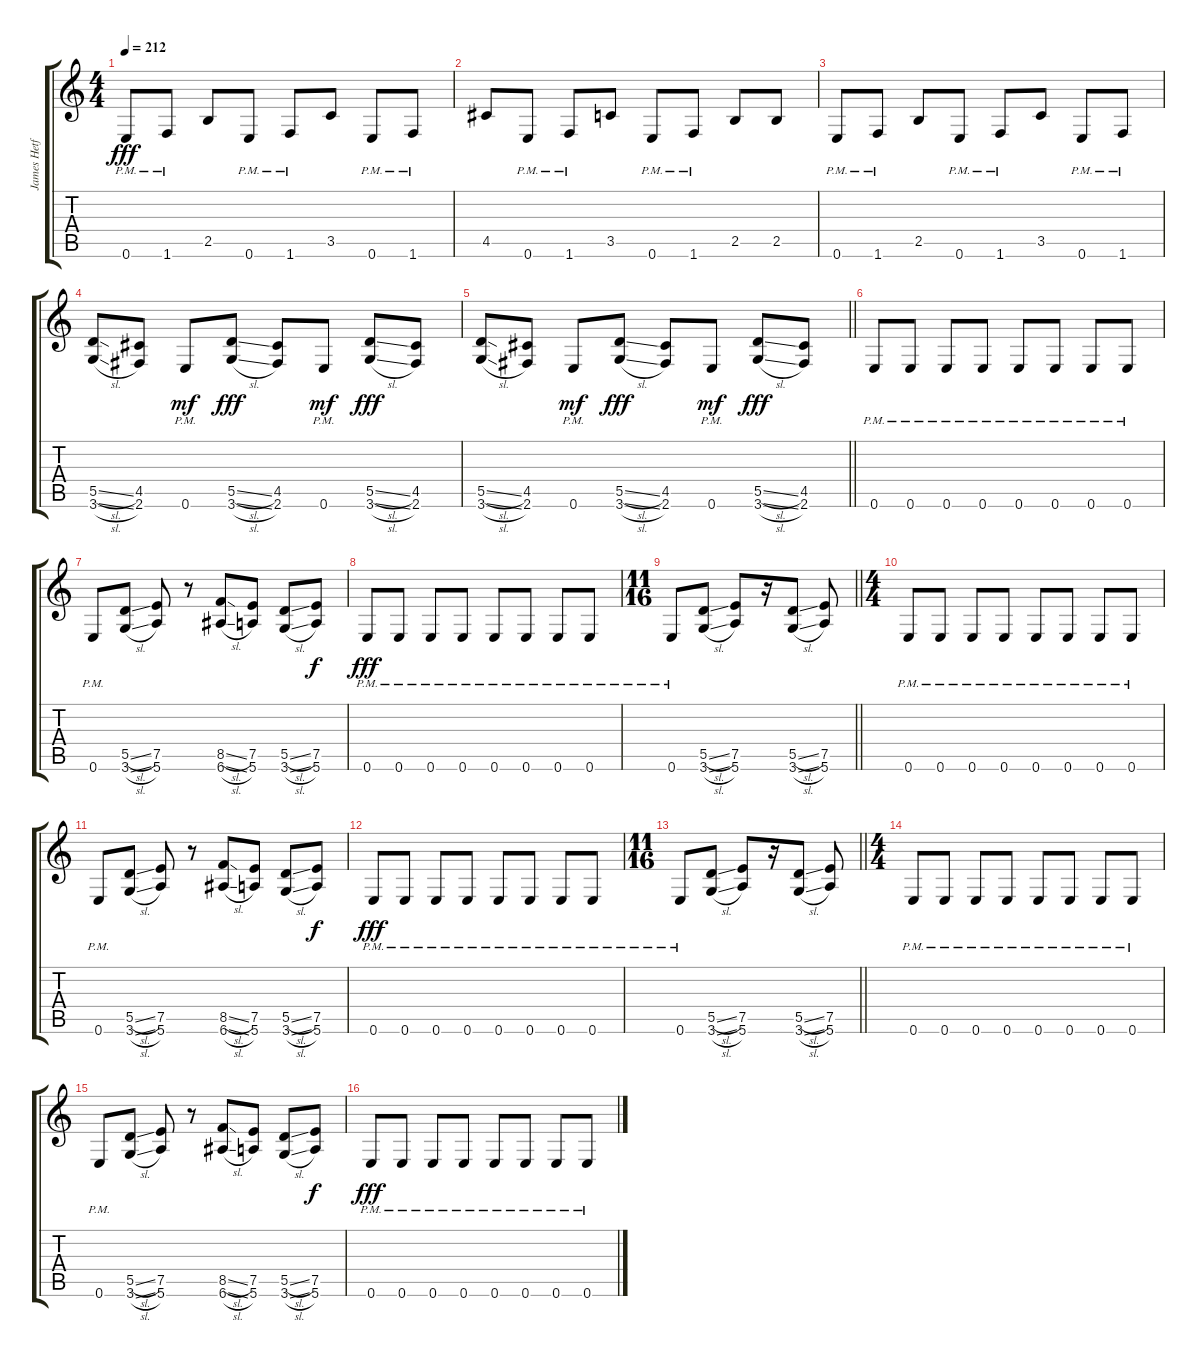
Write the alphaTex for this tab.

\track ("James Hetfield" "James Hetf") {instrument distortionguitar}
\staff {score tabs}
\tuning (E4 B3 G3 D3 A2 E2) {hide}
\ts (4 4)
\tempo 212
\clef g2
\ks c
0.6{pm}.8{dy fff} 1.6{pm}.8 2.5.8 0.6{pm}.8 1.6{pm}.8 3.5.8 0.6{pm}.8 1.6{pm}.8 |
4.5.8 0.6{pm}.8 1.6{pm}.8 3.5.8 0.6{pm}.8 1.6{pm}.8 2.5.8 2.5.8 |
0.6{pm}.8 1.6{pm}.8 2.5.8 0.6{pm}.8 1.6{pm}.8 3.5.8 0.6{pm}.8 1.6{pm}.8 |
(5.5{sl} 3.6{sl}).8 (4.5 2.6).8 0.6{pm}.8{dy mf} (5.5{sl} 3.6{sl}).8{dy fff} (4.5 2.6).8 0.6{pm}.8{dy mf} (5.5{sl} 3.6{sl}).8{dy fff} (4.5 2.6).8 |
\barLineRight lightlight
(5.5{sl} 3.6{sl}).8 (4.5 2.6).8 0.6{pm}.8{dy mf} (5.5{sl} 3.6{sl}).8{dy fff} (4.5 2.6).8 0.6{pm}.8{dy mf} (5.5{sl} 3.6{sl}).8{dy fff} (4.5 2.6).8 |
0.6{pm}.8 0.6{pm}.8 0.6{pm}.8 0.6{pm}.8 0.6{pm}.8 0.6{pm}.8 0.6{pm}.8 0.6{pm}.8 |
0.6{pm}.8 (5.5{sl} 3.6{sl}).8 (7.5 5.6).8 r.8 (8.5{sl} 6.6{sl}).8 (7.5 5.6).8 (5.5{sl} 3.6{sl}).8 (7.5 5.6).8{dy f} |
0.6{pm}.8{dy fff} 0.6{pm}.8 0.6{pm}.8 0.6{pm}.8 0.6{pm}.8 0.6{pm}.8 0.6{pm}.8 0.6{pm}.8 |
\ts (11 16)
\barLineRight lightlight
0.6{pm}.8 (5.5{sl} 3.6{sl}).8 (7.5 5.6).8 r.16 (5.5{sl} 3.6{sl}).8 (7.5 5.6).8 |
\ts (4 4)
0.6{pm}.8 0.6{pm}.8 0.6{pm}.8 0.6{pm}.8 0.6{pm}.8 0.6{pm}.8 0.6{pm}.8 0.6{pm}.8 |
0.6{pm}.8 (5.5{sl} 3.6{sl}).8 (7.5 5.6).8 r.8 (8.5{sl} 6.6{sl}).8 (7.5 5.6).8 (5.5{sl} 3.6{sl}).8 (7.5 5.6).8{dy f} |
0.6{pm}.8{dy fff} 0.6{pm}.8 0.6{pm}.8 0.6{pm}.8 0.6{pm}.8 0.6{pm}.8 0.6{pm}.8 0.6{pm}.8 |
\ts (11 16)
\barLineRight lightlight
0.6{pm}.8 (5.5{sl} 3.6{sl}).8 (7.5 5.6).8 r.16 (5.5{sl} 3.6{sl}).8 (7.5 5.6).8 |
\ts (4 4)
0.6{pm}.8 0.6{pm}.8 0.6{pm}.8 0.6{pm}.8 0.6{pm}.8 0.6{pm}.8 0.6{pm}.8 0.6{pm}.8 |
0.6{pm}.8 (5.5{sl} 3.6{sl}).8 (7.5 5.6).8 r.8 (8.5{sl} 6.6{sl}).8 (7.5 5.6).8 (5.5{sl} 3.6{sl}).8 (7.5 5.6).8{dy f} |
0.6{pm}.8{dy fff} 0.6{pm}.8 0.6{pm}.8 0.6{pm}.8 0.6{pm}.8 0.6{pm}.8 0.6{pm}.8 0.6{pm}.8
